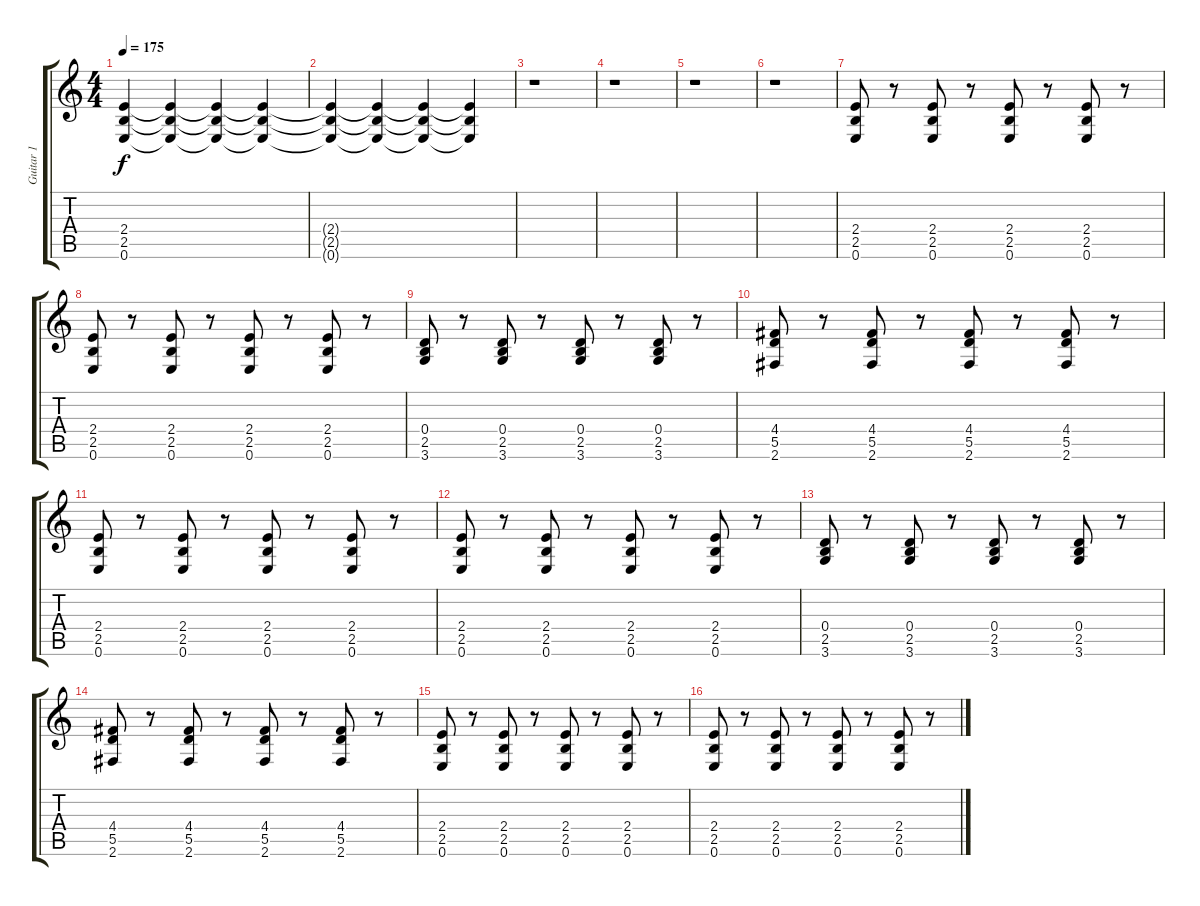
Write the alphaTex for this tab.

\track ("Guitar 1" "Guitar 1") {instrument distortionguitar}
\staff {score tabs}
\tuning (E4 B3 G3 D3 A2 E2) {hide}
\ts (4 4)
\tempo 175
\clef g2
\ks c
(2.4{t} 2.5{t} 0.6{t}).4{dy f volume 12} (2.4{t} 2.5{t} 0.6{t}).4{volume 11} (2.4{t} 2.5{t} 0.6{t}).4{volume 10} (2.4{t} 2.5{t} 0.6{t}).4{volume 9} |
(2.4{t} 2.5{t} 0.6{t}).4{volume 8} (2.4{t} 2.5{t} 0.6{t}).4{volume 7} (2.4{t} 2.5{t} 0.6{t}).4{volume 6} (2.4{t} 2.5{t} 0.6{t}).4{volume 5} |
r.1 |
r.1 |
r.1 |
r.1 |
(2.4 2.5 0.6).8{volume 13} r.8 (2.4 2.5 0.6).8 r.8 (2.4 2.5 0.6).8 r.8 (2.4 2.5 0.6).8 r.8 |
(2.4 2.5 0.6).8 r.8 (2.4 2.5 0.6).8 r.8 (2.4 2.5 0.6).8 r.8 (2.4 2.5 0.6).8 r.8 |
(0.4 2.5 3.6).8 r.8 (0.4 2.5 3.6).8 r.8 (0.4 2.5 3.6).8 r.8 (0.4 2.5 3.6).8 r.8 |
(4.4 5.5 2.6).8 r.8 (4.4 5.5 2.6).8 r.8 (4.4 5.5 2.6).8 r.8 (4.4 5.5 2.6).8 r.8 |
(2.4 2.5 0.6).8{volume 13} r.8 (2.4 2.5 0.6).8 r.8 (2.4 2.5 0.6).8 r.8 (2.4 2.5 0.6).8 r.8 |
(2.4 2.5 0.6).8 r.8 (2.4 2.5 0.6).8 r.8 (2.4 2.5 0.6).8 r.8 (2.4 2.5 0.6).8 r.8 |
(0.4 2.5 3.6).8 r.8 (0.4 2.5 3.6).8 r.8 (0.4 2.5 3.6).8 r.8 (0.4 2.5 3.6).8 r.8 |
(4.4 5.5 2.6).8 r.8 (4.4 5.5 2.6).8 r.8 (4.4 5.5 2.6).8 r.8 (4.4 5.5 2.6).8 r.8 |
(2.4 2.5 0.6).8{volume 13} r.8 (2.4 2.5 0.6).8 r.8 (2.4 2.5 0.6).8 r.8 (2.4 2.5 0.6).8 r.8 |
(2.4 2.5 0.6).8 r.8 (2.4 2.5 0.6).8 r.8 (2.4 2.5 0.6).8 r.8 (2.4 2.5 0.6).8 r.8
